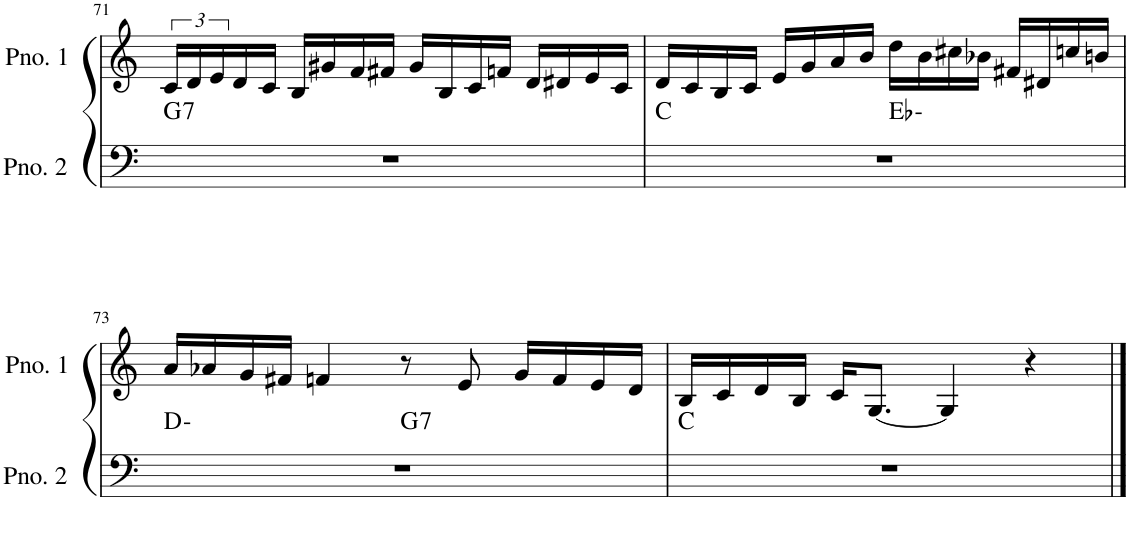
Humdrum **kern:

**kern	**harte	**kern
*part2	*part2	*part1
*staff2	*	*staff1
*I"ピアノ 2	*	*I"ピアノ 1
!!LO:PB:g=z
*clefF4	*	*clefG2
*k[]	*	*k[]
*M4/4	*	*M4/4
=71	=71	=71
!	!LO:H:kt=7	!
1r	G:7	24c/LL
.	.	24d/
.	.	24e/
.	.	16d/
.	.	16c/JJ
.	.	16B/LL
.	.	16g#X/
.	.	16f/
.	.	16f#X/JJ
.	.	16g#/LL
.	.	16B/
.	.	16c/
.	.	16fn/JJ
.	.	16d/LL
.	.	16d#X/
.	.	16e/
.	.	16c/JJ
=72	=72	=72
*^	*	*
1r	2ryy	C:maj	16d/LL
.	.	.	16c/
.	.	.	16B/
.	.	.	16c/JJ
.	.	.	16e/LL
.	.	.	16g/
.	.	.	16a/
.	.	.	16b/JJ
.	2ryy	Eb:min	16dd\LL
.	.	.	16b\
.	.	.	16cc#X\
.	.	.	16b-X\JJ
.	.	.	16f#X/LL
.	.	.	16d#X/
.	.	.	16ccn/
.	.	.	16bn/JJ
!!LO:LB:g=z
=73	=73	=73	=73
1r	2ryy	D:min	16a/LL
.	.	.	16a-X/
.	.	.	16g/
.	.	.	16f#X/JJ
.	.	.	4fn/
!	!	!LO:H:kt=7	!
.	2ryy	G:7	8r
.	.	.	8e/
.	.	.	16g/LL
.	.	.	16f/
.	.	.	16e/
.	.	.	16d/JJ
*v	*v	*	*
=74	=74	=74
1r	C:maj	16B/LL
.	.	16c/
.	.	16d/
.	.	16B/JJ
.	.	16c/KL
.	.	[8.G/J
.	.	4G/]
.	.	4r
==	==	==
*-	*-	*-
